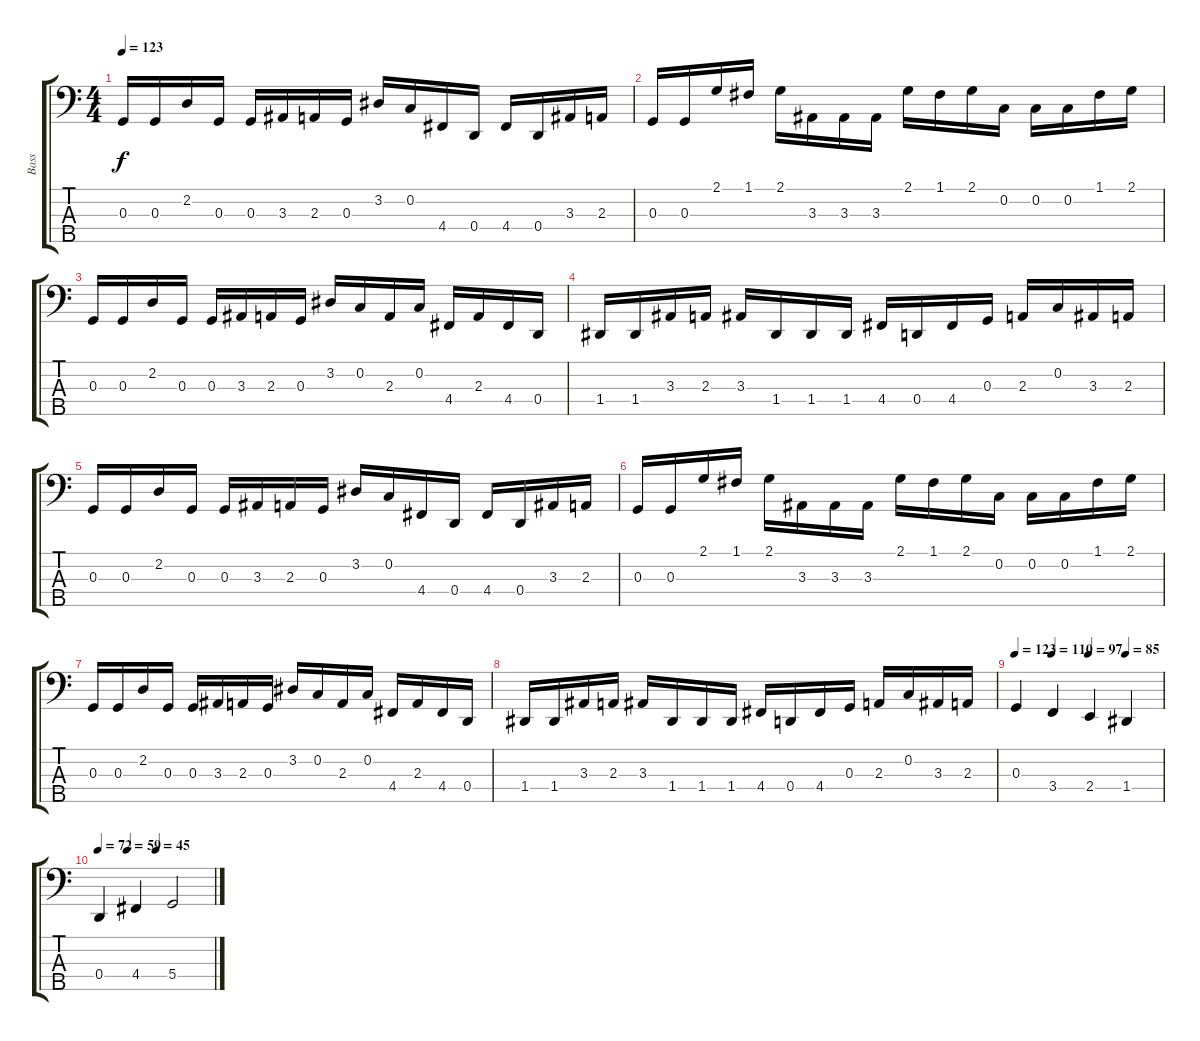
\track ("Bass" "Bass") {instrument electricbassfinger}
\staff {score tabs}
\tuning (F2 C2 G1 D1 A0) {hide}
\ts (4 4)
\tempo 123
\clef f4
\ks c
0.3.16{dy f} 0.3.16 2.2.16 0.3.16 0.3.16 3.3.16 2.3.16 0.3.16 3.2.16 0.2.16 4.4.16 0.4.16 4.4.16 0.4.16 3.3.16 2.3.16 |
0.3.16 0.3.16 2.1.16 1.1.16 2.1.16 3.3.16 3.3.16 3.3.16 2.1.16 1.1.16 2.1.16 0.2.16 0.2.16 0.2.16 1.1.16 2.1.16 |
0.3.16 0.3.16 2.2.16 0.3.16 0.3.16 3.3.16 2.3.16 0.3.16 3.2.16 0.2.16 2.3.16 0.2.16 4.4.16 2.3.16 4.4.16 0.4.16 |
1.4.16 1.4.16 3.3.16 2.3.16 3.3.16 1.4.16 1.4.16 1.4.16 4.4.16 0.4.16 4.4.16 0.3.16 2.3.16 0.2.16 3.3.16 2.3.16 |
0.3.16 0.3.16 2.2.16 0.3.16 0.3.16 3.3.16 2.3.16 0.3.16 3.2.16 0.2.16 4.4.16 0.4.16 4.4.16 0.4.16 3.3.16 2.3.16 |
0.3.16 0.3.16 2.1.16 1.1.16 2.1.16 3.3.16 3.3.16 3.3.16 2.1.16 1.1.16 2.1.16 0.2.16 0.2.16 0.2.16 1.1.16 2.1.16 |
0.3.16 0.3.16 2.2.16 0.3.16 0.3.16 3.3.16 2.3.16 0.3.16 3.2.16 0.2.16 2.3.16 0.2.16 4.4.16 2.3.16 4.4.16 0.4.16 |
1.4.16 1.4.16 3.3.16 2.3.16 3.3.16 1.4.16 1.4.16 1.4.16 4.4.16 0.4.16 4.4.16 0.3.16 2.3.16 0.2.16 3.3.16 2.3.16 |
\tempo 123
\tempo (110 0.25)
\tempo (97 0.5)
\tempo (85 0.75)
0.3.4 3.4.4 2.4.4 1.4.4 |
\tempo 72
\tempo (59 0.25)
\tempo (45 0.5)
0.4.4 4.4.4 5.4.2
